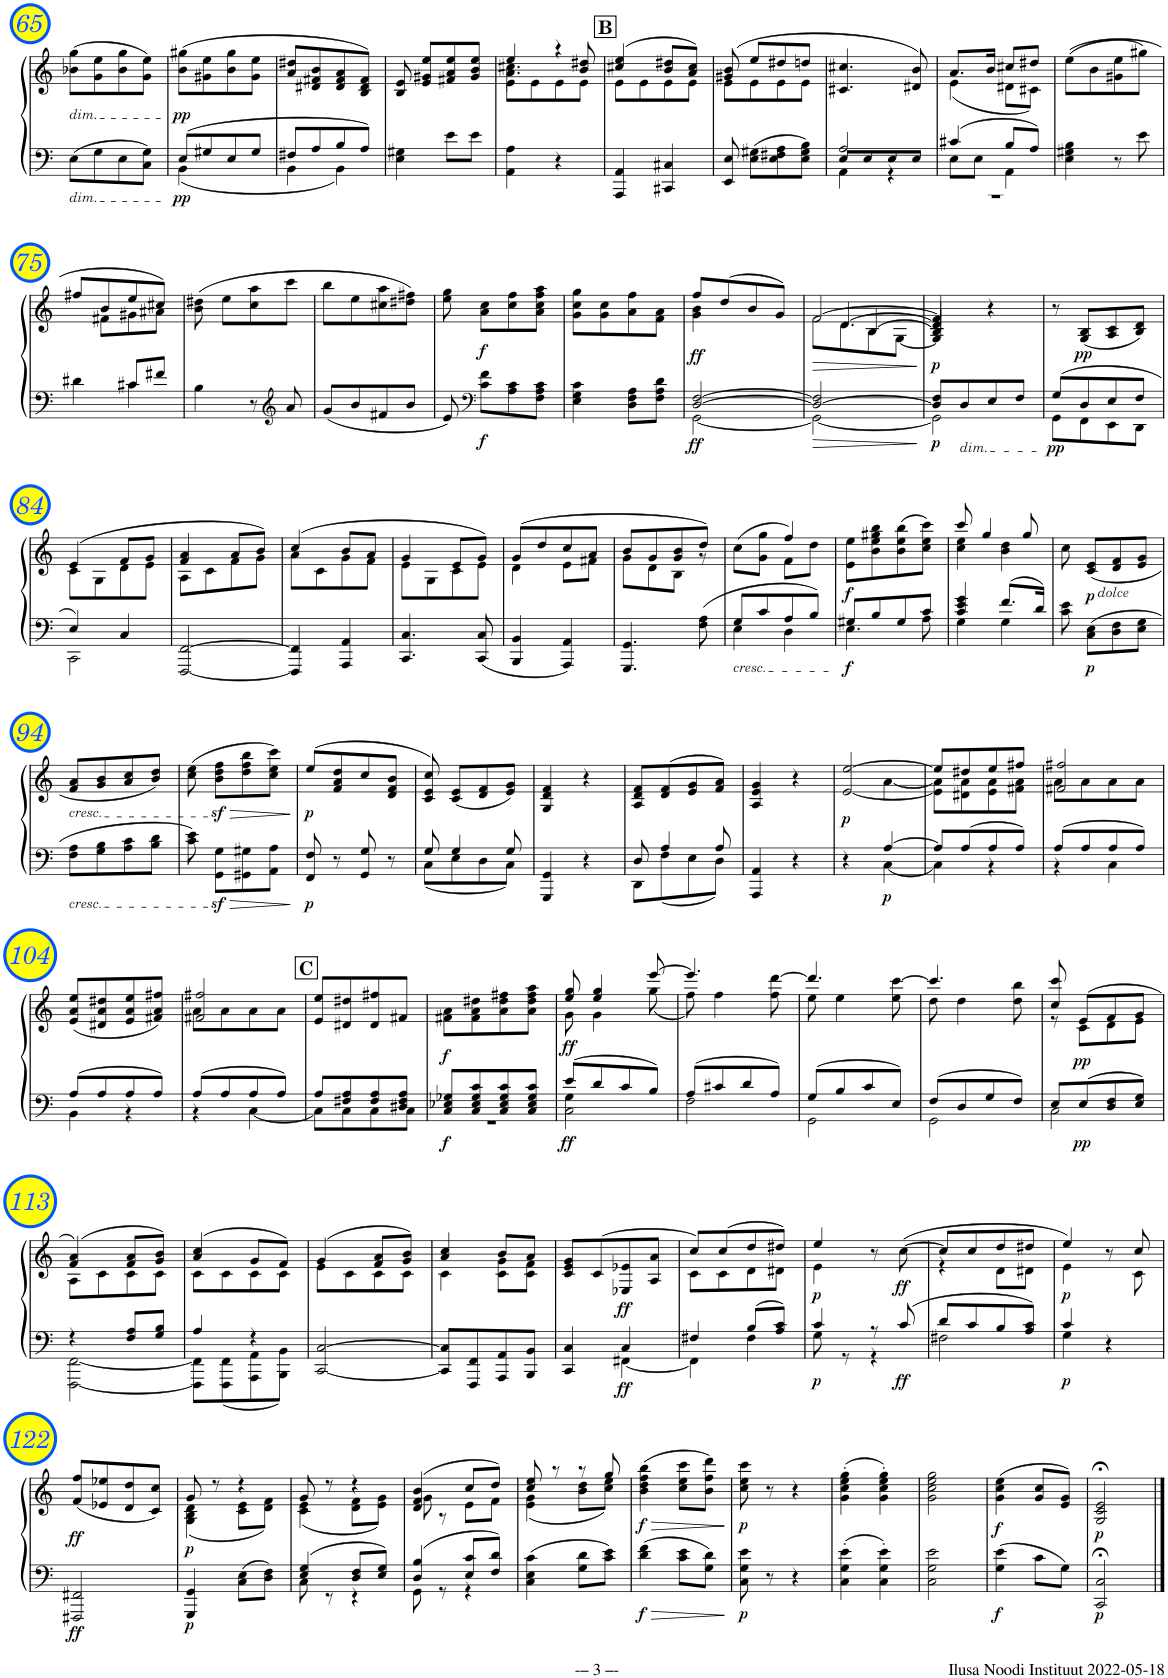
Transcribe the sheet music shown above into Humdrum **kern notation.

**kern	**kern	**dynam
*part1	*part1	*part1
*staff2	*staff1	*staff1/2
*I"Piano	*	*
*I'Pno	*	*
!!LO:PB:g=z
*clefF4	*clefG2	*
*k[]	*k[]	*
*M2/4	*M2/4	*
=65	=65	=65
!	!LO:TX:b:i:t=dim.	!
!LO:TX:b:i:t=dim.	!	!
8E\L	(8b-X\ 8gg\L	.
8G\	8g\ 8ee\	.
8E\	8b-\ 8gg\	.
8C\ 8G\J	8g\ 8ee\J)	.
=66	=66	=66
*^	*	*
!	!	!	!LO:DY:b=2
!	!	!	!LO:DY:n=1:b
8E/L	4BB\	(8b\ 8gg#X\L	pp pp
8G#X/	.	8g#X\ 8ee\	.
8E/	4ryy	8b\ 8gg#\	.
8G#/J	.	8g#\ 8ee\J	.
=67	=67	=67	=67
8F#X/L	4BB\	8a/ 8dd#X/L	.
8A/	.	8d#X/ 8f#X/ 8b/	.
8B/	4BB\	8d#/ 8f#/ 8a/	.
8A/J	.	8B/ 8d#/ 8f#/J)	.
*v	*v	*	*
=68	=68	=68
4E\ 4G#X\	8B/ 8e/	.
.	8e/ 8g#X/ 8ee/L	.
8e\L	8f#X/ 8a/ 8ee/	.
8e\J	8g#/ 8b/ 8ee/J	.
=69	=69	=69
*	*^	*
*	*	*^	*
4AA\ 4A\	4ee/	4.a\ 4.cc#X\	8e\L	.
.	.	.	8e\	.
4r	4r	.	8e\	.
.	.	8b/ 8dd#X/	8e\J	.
*	*	*v	*v	*
!!LO:REH:place=s1:a:B:cj:fs=14:t=B
=70	=70	=70	=70
4AAA/ 4AA/	(4cc#X/ 4ee/	8e\L	.
.	.	8e\	.
4CC#X/ 4C#X/	8b/ 8dd#X/L	8e\	.
.	8a/ 8cc#/J)	8e\J	.
=71	=71	=71	=71
8EE/ 8E/	(8g#X/ 8b/	8e\L	.
8E\ 8G#X\L	8ee/L	8e\	.
8E\ 8F#X\ 8A\	8dd#X/	8e\	.
8E\ 8G#\ 8B\J	8ddn/J	8e\J	.
*	*v	*v	*
=72	=72	=72
*^	*	*
*	*^	*	*
2A/	8E/L	4AA\	4.c#X/ 4.cc#X/	.
.	8E/	.	.	.
.	8E/	4r	.	.
.	8E/J	.	8d#X/ 8b/)	.
=73	=73	=73	=73	=73
*	*	*	*^	*
4c#X/	8E\L	2r	8.a/L	(4e\	.
.	8E\J	.	.	.	.
.	.	.	16b/Jk	.	.
8B/L	4AA\	.	8cc#X/L	8d#X\L	.
8A/J	.	.	8dd#X/J	8c#X\J)	.
*v	*v	*v	*	*	*
*	*v	*v	*
=74	=74	=74
4E\ 4G#X\ 4B\	((8ee\L	.
.	8b\	.
8r	8g#X\ 8ee\	.
8e\	8gg#X\J)	.
!!LO:LB:g=z
=75	=75	=75
*^	*^	*
4d#X\	4ryy	8ff#X/L	8ryy	.
.	.	8b/	8f#X\L	.
8c#X/L	4c#\	8ee/	8g#X\	.
8f#X/J	.	8cc#X/J)	8a#X\J	.
*v	*v	*	*	*
*	*v	*v	*
=76	=76	=76
4B\	(8b\ 8dd#X\	.
.	8ee\L	.
8r	8cc\ 8aa\	.
*clefG2	*	*
8a/	8ccc\J	.
=77	=77	=77
8g/L	8bb\L	.
8b/	8ee\	.
8f#X/	8cc#X\ 8aa\	.
8b/J	8dd#X\ 8ff#X\J)	.
=78	=78	=78
8e/	8ee\ 8gg\	.
*clefF4	*	*
!	!	!LO:DY:b=2
!	!	!LO:DY:n=1:b
8c\ 8f\L	8a\ 8cc\L	f f
8A\ 8c\	8cc\ 8ff\	.
8F\ 8A\ 8c\J	8a\ 8cc\ 8ff\ 8aa\J	.
=79	=79	=79
4E\ 4G\ 4c\	8g\ 8cc\ 8gg\L	.
.	8g\ 8cc\	.
8D\ 8F\ 8A\L	8a\ 8ff\	.
8F\ 8A\ 8d\J	8f\ 8a\J	.
=80	=80	=80
*^	*^	*
!	!	!	!	!LO:DY:b=2
!	!	!	!	!LO:DY:n=1:b
[2D/ [2F/	[2GG\	8ff/L	4g\ 4b\	ff ff
.	.	(8dd/	.	.
.	.	8b/	4ryy	.
.	.	8g/J)	.	.
*	*	*v	*v	*
=81	=81	=81	=81
!	!	!	!LO:HP:b
*	*	*^	*
*	*	*	*^	*
*	*	*	*	*^	*
2D/_ 2F/]	2GG\_	[2f/	8ryy	4ryy	8f\L	>
.	.	.	[4.d/	.	8d\	.
.	.	.	.	[4B/	8B\	.
.	.	.	.	.	[8G\J	.
*v	*v	*	*	*	*	*
*	*v	*v	*v	*v	*
.	.	]
=82	=82	=82
*^	*^	*
*	*	*	*^	*
*	*	*	*	*^	*
!	!	!	!	!	!	!LO:DY:b=2
!	!	!	!	!	!	!LO:DY:n=1:b
8D/] 8F/L	2GG\]	4f/]	4d/]	4B/]	4G/]	p p
!LO:TX:b:i:t=dim.	!	!	!	!	!	!
8D/	.	.	.	.	.	.
8E/	.	4r	4ryy	4ryy	4ryy	.
8F/J	.	.	.	.	.	.
*	*	*v	*v	*v	*v	*
=83	=83	=83	=83
!	!	!	!LO:DY:b=2
8G/L	8GG\L	8r	pp
!	!	!	!LO:DY:b
8D/	8FF\	(8G/ 8B/L	pp
8E/	8EE\	8A/ 8c/	.
8F/J	8DD\J	8B/ 8d/J)	.
!!LO:LB:g=z
=84	=84	=84	=84
*	*	*^	*
4E/	2CC\	(4e/	8c\L	.
.	.	.	8G\	.
4C/	.	8f/L	8d\	.
.	.	8g/J	8e\J	.
*v	*v	*	*	*
=85	=85	=85	=85
[2FFF/ [2FF/	4f/ 4a/	8A\L	.
.	.	8c\	.
.	8a/L	8f\	.
.	8b/J)	8g\J	.
=86	=86	=86	=86
4FFF/] 4FF/]	(4cc/	8a\L	.
.	.	8c\	.
4AAA/ 4AA/	8b/L	8g\	.
.	8a/J	8f\J	.
=87	=87	=87	=87
4.CC/ 4.C/	4g/	8e\L	.
.	.	8G\	.
.	8e/L	8c\	.
8CC/ 8C/	8g/J)	8e\J	.
=88	=88	=88	=88
4BBB/ 4BB/	(8g/L	4d\	.
.	8dd/	.	.
4AAA/ 4AA/	8cc/	8e\L	.
.	8a/J	8f#X\J	.
=89	=89	=89	=89
4.GGG/ 4.GG/	8b/L	8g\L	.
.	8g/	8d\	.
.	8g/ 8b/	8B\J	.
8F\ 8A\	8dd/J)	8r	.
=90	=90	=90	=90
*^	*	*	*
!LO:TX:b:i:t=cresc.	!	!	!	!
8G/L	4E\	(8cc\L	4ryy	.
8c/	.	8g\ 8gg\J	.	.
8A/	4D\	4ff/)	8f\L	.
8B/J	.	.	8dd\J	.
=91	=91	=91	=91	=91
!	!	!	!	!LO:DY:b=2
!	!	!	!	!LO:DY:n=1:b
*	*	*v	*v	*
8G#X/L	4.E\	8e\ 8ee\L	f f
8B/	.	8b\ 8ee\ 8gg#X\ 8bb\	.
8G#/	.	(8b\ 8ee\ 8bb\	.
8c/J	8A\	8cc\ 8ee\ 8ccc\J)	.
=92	=92	=92	=92
*	*	*^	*
4c/ 4e/ 4g/	4G\	8ccc/	4cc\ 4ee\	.
.	.	4gg/	.	.
8.f/L	4G\	.	4b\ 4dd\	.
.	.	8gg/	.	.
16d/Jk	.	.	.	.
*v	*v	*	*	*
*	*v	*v	*
=93	=93	=93
8c\ 8e\	8cc\	.
!	!LO:TX:b:i:t=dolce	!
!	!	!LO:DY:b=2
!	!	!LO:DY:n=1:b
8C\ 8E\L	(8c/ 8e/L	p p
8D\ 8F\	8d/ 8f/	.
8E\ 8G\J	8e/ 8g/J	.
!!LO:LB:g=z
=94	=94	=94
!	!LO:TX:b:i:t=cresc.	!
!LO:TX:b:i:t=cresc.	!	!
8F\ 8A\L	8f/ 8a/L	.
8G\ 8B\	8g/ 8b/	.
8A\ 8c\	8a/ 8cc/	.
8B\ 8d\J	8b/ 8dd/J)	.
=95	=95	=95
8c\ 8e\	(8cc\ 8ee\	.
!	!	!LO:HP:b
8GG\z< 8G\z<L	8b\z< 8dd\z< 8ff\z<L	>
8GG#X\ 8G#X\	8dd\ 8ff\ 8bb\	.
8AA\ 8A\J	8cc\ 8ee\ 8ccc\J)	.
.	.	]
=96	=96	=96
!	!	!LO:DY:b=2
!	!	!LO:DY:n=1:b
8FF/ 8F/	(>8ee/L	p p
8r	8f/ 8a/ 8dd/	.
8GG/ 8G/	8cc/	.
8r	8d/ 8f/ 8b/J	.
=97	=97	=97
*^	*	*
8G/	8C\L	8c/ 8e/ 8cc/)	.
4G/	8E\	(8c/ 8e/L	.
.	8D\	8d/ 8f/	.
8G/	8C\J	8e/ 8g/J)	.
*v	*v	*	*
=98	=98	=98
4GGG/ 4GG/	4G/ 4d/ 4f/	.
4r	4r	.
=99	=99	=99
*^	*	*
8D/	8DD\L	8A/ 8d/ 8f/L	.
4A/	8F\	(>8d/ 8f/	.
.	8E\	8e/ 8g/	.
8A/	8D\J	8f/ 8a/J)	.
*v	*v	*	*
=100	=100	=100
4AAA/ 4AA/	4A/ 4e/ 4g/	.
4r	4r	.
=101	=101	=101
*^	*^	*
!	!	!	!	!LO:DY:b
4r	4ryy	[<2e/ [2ee/	4ryy	p
!	!	!	!	!LO:DY:b=2
[4A/	[4C\	.	[4a\	p
=102	=102	=102	=102	=102
8A/L]	4C\]	8ee/L]	8e\] 8a\]L	.
8A/	.	8dd#X/	8d#X\ 8a\	.
8A/	4r	8ee/	8e\ 8a\	.
8A/J	.	8ff#X/J	8f#X\ 8a\J	.
=103	=103	=103	=103	=103
8A/L	4r	2f#X/ 2ff#X/	8a\L	.
8A/	.	.	8a\	.
8A/	4C\	.	8a\	.
8A/J	.	.	8a\J	.
*	*	*v	*v	*
!!LO:LB:g=z
=104	=104	=104	=104
8A/L	4BB\	(8e/ 8a/ 8ee/L	.
8A/	.	8d#X/ 8a/ 8dd#X/	.
8A/	4r	8e/ 8a/ 8ee/	.
8A/J	.	8f#X/ 8a/ 8ff#X/J)	.
=105	=105	=105	=105
*	*	*^	*
8A/L	4r	2f#X/ 2ff#X/	8a\L	.
8A/	.	.	8a\	.
8A/	[4C\	.	8a\	.
8A/J	.	.	8a\J	.
*	*	*v	*v	*
!!LO:REH:place=s1:a:B:cj:fs=14:t=C
=106	=106	=106	=106
8A/L	8C\L]	8e/ 8ee/L	.
8F#X/ 8A/	8C\	8d#X/ 8dd#X/	.
8F#/ 8A/	8C\	8d#/ 8ff#X/	.
8D#X/ 8F#/ 8A/J	8C\J	8f#X/J	.
=107	=107	=107	=107
!	!	!	!LO:DY:b=2
!	!	!	!LO:DY:n=1:b
8C/ 8E-X/ 8G-X/L	2r	8f#X\ 8a\L	f f
8C/ 8E-/ 8G-/ 8c/	.	8f#\ 8a\ 8dd#X\	.
8C/ 8E-/ 8G-/ 8c/	.	8a\ 8dd#\ 8ff#X\	.
8C/ 8E-/ 8G-/ 8c/J	.	8a\ 8dd#\ 8ff#\ 8aa\J	.
=108	=108	=108	=108
*	*^	*^	*
!	!	!	!	!	!LO:DY:b=2
!	!	!	!	!	!LO:DY:n=1:b
8e/L	4G\	2C\	8ee/ 8gg/	8g\	ff ff
8d/	.	.	4ee/ 4gg/	4g\	.
8c/	4ryy	.	.	.	.
8B/J	.	.	[8eee/	(8gg\	.
*	*v	*v	*	*	*
=109	=109	=109	=109	=109
8A/L	2F\	4.eee/]	8ff\)	.
8c#X/	.	.	4ff\	.
8d/	.	.	.	.
8A/J	.	8ff\ [8ddd\	8ryy	.
=110	=110	=110	=110	=110
8G/L	2GG\	4.ddd/]	8ee\	.
8B/	.	.	4ee\	.
8c/	.	.	.	.
8E/J	.	8ee\ [8ccc\	8ryy	.
=111	=111	=111	=111	=111
8F/L	2GG\	4.ccc/]	8dd\	.
8D/	.	.	4dd\	.
8G/	.	.	.	.
8F/J	.	8dd\ 8bb\	8ryy	.
=112	=112	=112	=112	=112
8E/L	2C\	8cc/ 8ccc/	8r	.
!	!	!	!	!LO:DY:b=2
!	!	!	!	!LO:DY:n=1:b
8E/	.	(8e/L	8c\L	pp pp
8D/ 8F/	.	8f/	8d\	.
8E/ 8G/J	.	8g/J	8e\J	.
!!LO:LB:g=z	!!
=113	=113	=113	=113	=113
4r	[2FFF\ [2FF\	(4f/ 4a/)	8A\L	.
.	.	.	8c\	.
8F/ 8A/L	.	8f/ 8a/L	8c\	.
8G/ 8B/J	.	8g/ 8b/J)	8c\J	.
=114	=114	=114	=114	=114
4A/	8FFF\] 8FF\]L	(4a/ 4cc/	8c\L	.
.	8FFF\ 8FF\	.	8c\	.
4r	8AAA\ 8AA\	8g/L	8c\	.
.	8BBB\ 8BB\J	8f/J)	8c\J	.
*v	*v	*	*	*
=115	=115	=115	=115
[2CC/ [2C/	(4g/	8e\L	.
.	.	8c\	.
.	8f/ 8a/L	8c\	.
.	8g/ 8b/J)	8c\J	.
=116	=116	=116	=116
8CC/] 8C/]L	4a/ 4cc/	4c\	.
8FFF/ 8FF/	.	.	.
8AAA/ 8AA/	8b/L	8c\ 8g\L	.
8BBB/ 8BB/J	8a/J	8c\ 8f\J	.
*	*v	*v	*
=117	=117	=117
*^	*	*
4CC/ 4C/	4ryy	8c/ 8e/ 8g/L	.
.	.	(>8c/	.
!	!	!	!LO:DY:b=2
!	!	!	!LO:DY:n=1:b
4C/	[4FF#X\	8E-X/ 8e-X/	ff ff
.	.	8A/ 8a/J	.
=118	=118	=118	=118
*	*	*^	*
4F#X/	4FF#\]	8cc/L)	8c\L	.
.	.	(8cc/	8c\	.
8B/L	4F#\	8dd/	8d\	.
8A/ 8c/J	.	8dd#X/J)	8d#X\J	.
=119	=119	=119	=119	=119
!	!	!	!	!LO:DY:b=2
!	!	!	!	!LO:DY:n=1:b
4c/	8G\	4ee/	4e\	p p
.	8r	.	.	.
8r	4r	8r	4ryy	.
!	!	!	!	!LO:DY:n=2:b=2
!	!	!	!	!LO:DY:n=3:b
8c/	.	([8cc\	.	ff ff
=120	=120	=120	=120	=120
8d/L	2F#X\	8cc/L]	4r	.
8c/	.	8cc/	.	.
8B/	.	8dd/	8d\L	.
8A/ 8c/J	.	8dd#X/J	8d#X\J	.
=121	=121	=121	=121	=121
!	!	!	!	!LO:DY:b=2
!	!	!	!	!LO:DY:n=1:b
4c/	4G\	4ee/)	4e\	p p
4r	4ryy	8r	8ryy	.
.	.	8cc/	8c\	.
*v	*v	*	*	*
!!LO:LB:g=z
=122	=122	=122	=122
!	!	!	!LO:DY:b=2
!	!	!	!LO:DY:n=1:b
*	*v	*v	*
2FFF#X/ 2FF#X/	(8f/ 8ff/L	ff ff
.	8e-X/ 8ee-X/	.
.	8d/ 8dd/	.
.	8c/ 8cc/J)	.
=123	=123	=123
*	*^	*
!	!	!	!LO:DY:b=2
!	!	!	!LO:DY:n=1:b
4GGG/ 4GG/	8g/	(4G\ 4B\ 4d\	p p
.	8r	.	.
8C\ 8E\L	4r	8c\ 8e\L	.
8D\ 8F\J	.	8d\ 8f\J)	.
=124	=124	=124	=124
*^	*	*	*
4E/ 4G/	8C\	8g/	(4c\ 4e\	.
.	8r	8r	.	.
8D/ 8F/L	4r	4r	8d\ 8f\L	.
8E/ 8G/J	.	.	8e\ 8g\J)	.
=125	=125	=125	=125	=125
4D/ 4B/	8GG\	(4d/ 4f/ 4b/	8g\	.
.	8r	.	8r	.
8E/ 8c/L	4r	8cc/L	8e\L	.
8F/ 8d/J	.	8dd/J)	8f\J	.
*v	*v	*	*	*
=126	=126	=126	=126
4C\ 4E\ 4c\	8cc/ 8ee/	(4e\ 4g\	.
.	8r	.	.
8G\ 8d\L	8r	8b\ 8dd\L	.
8c\ 8e\J	8gg/	8cc\ 8ee\J)	.
=127	=127	=127	=127
!	!	!	!LO:HP:b
!	!	!	!LO:DY:n=1:b=2
!	!	!	!LO:DY:n=2:b
*	*v	*v	*
4d\ 4f\	(4b\ 4dd\ 4ff\ 4bb\	> f f
8c\ 8e\L	8cc\ 8ee\ 8ccc\L	.
8G\ 8d\J	8b\ 8ff\ 8ddd\J)	.
.	.	]
=128	=128	=128
!	!	!LO:DY:b=2
!	!	!LO:DY:n=1:b
8C\ 8G\ 8e\	8cc\ 8ee\ 8ccc\	p p
8r	8r	.
4r	4r	.
=129	=129	=129
4C\' 4G\' 4e\'	(4g\' 4cc\' 4ee\' 4gg\'	.
4C\' 4G\' 4e\'	4g\' 4cc\' 4ee\' 4gg\')	.
=130	=130	=130
2C\ 2G\ 2e\	2g\ 2cc\ 2ee\ 2gg\	.
=131	=131	=131
!	!	!LO:DY:b=2
!	!	!LO:DY:n=1:b
4G\ 4e\	(4g\ 4cc\ 4ee\	f f
8c\L	8g/ 8cc/L	.
8G\J	8e/ 8g/J)	.
=132	=132	=132
!	!	!LO:DY:b=2
!	!	!LO:DY:n=1:b
2CC/;< 2C/;<	2G/;< 2c/;< 2e/;<	p p
==	==	==
*-	*-	*-
